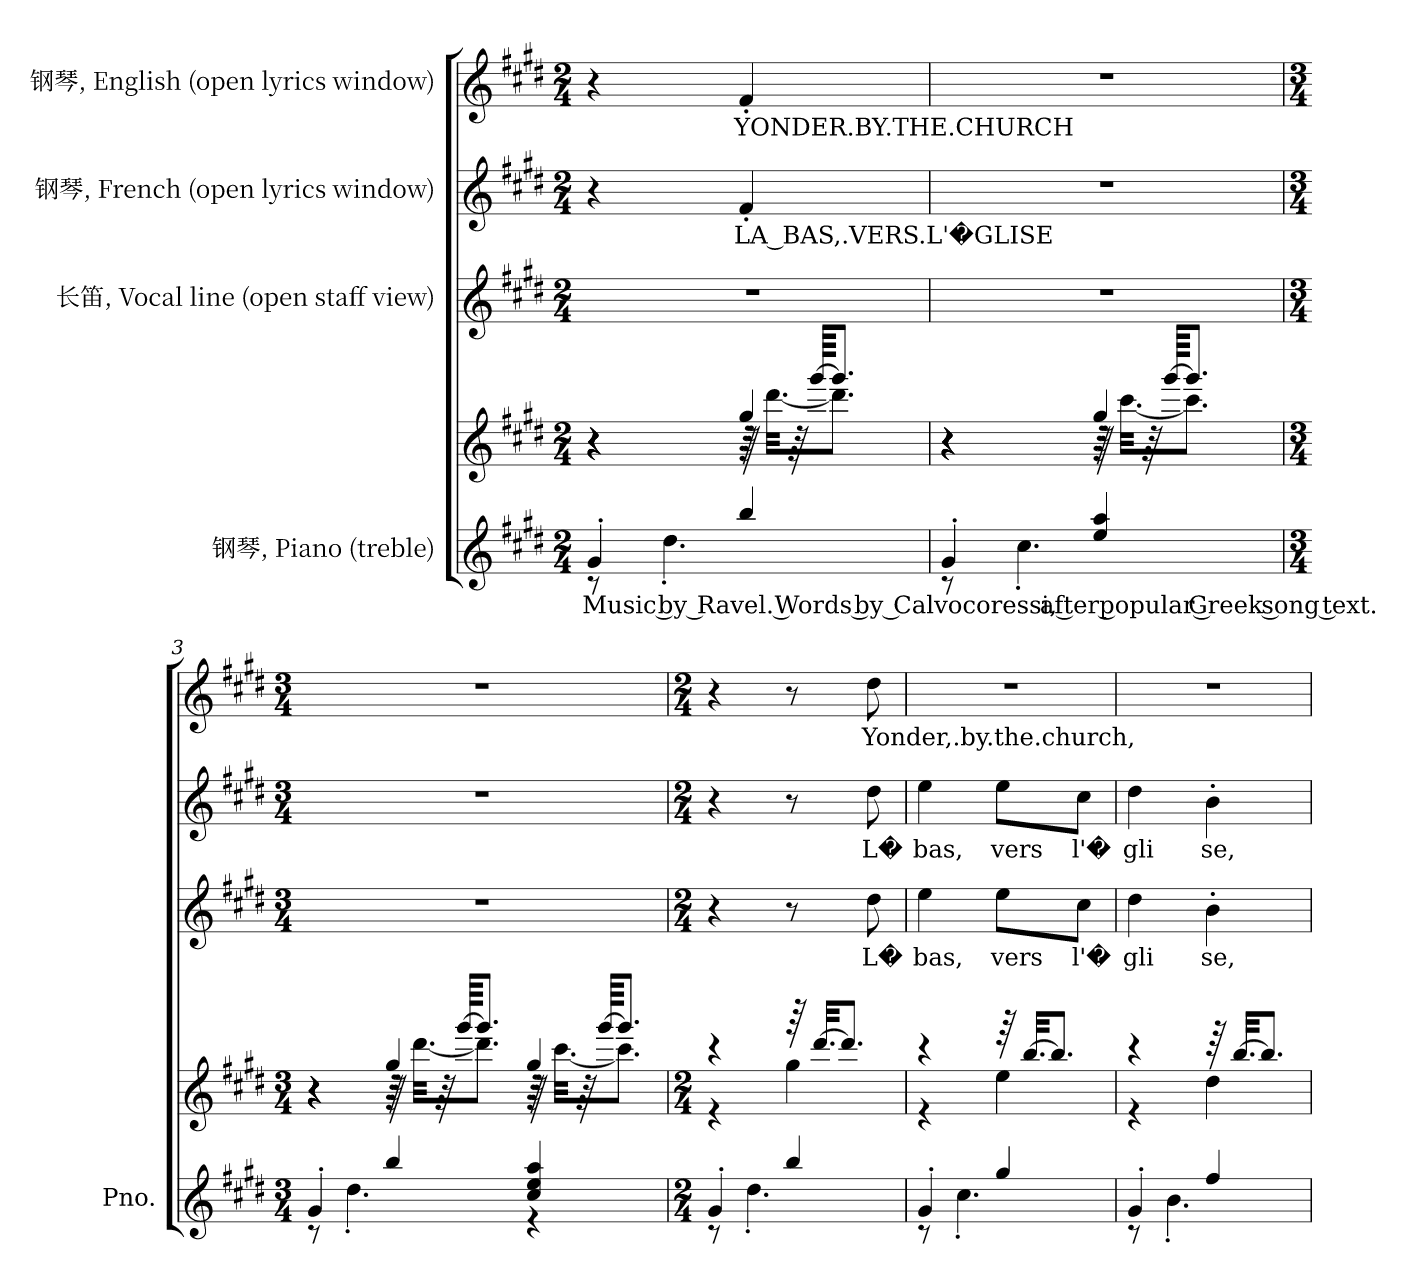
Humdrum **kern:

**kern	**text	**kern	**kern	**text	**kern	**text	**kern	**text
*part4	*part4	*part4	*part3	*part3	*part2	*part2	*part1	*part1
*staff5	*staff5	*staff4	*staff3	*staff3	*staff2	*staff2	*staff1	*staff1
*I"钢琴, Piano (treble)	*	*	*I"长笛, Vocal line (open staff view)	*	*I"钢琴, French (open lyrics window)	*	*I"钢琴, English (open lyrics window)	*
*I'Pno.	*	*	*	*	*	*	*	*
*clefG2	*	*clefG2	*clefG2	*	*clefG2	*	*clefG2	*
*k[f#c#g#d#]	*	*k[f#c#g#d#]	*k[f#c#g#d#]	*	*k[f#c#g#d#]	*	*k[f#c#g#d#]	*
*M2/4	*	*M2/4	*M2/4	*	*M2/4	*	*M2/4	*
*MM78	*	*MM78	*MM78	*	*MM78	*	*MM78	*
=1	=1	=1	=1	=1	=1	=1	=1	=1
*^	*	*^	*	*	*	*	*	*
*	*	*	*	*^	*	*	*	*	*	*
4g#'/	8r	Music by Ravel. Words by Calvocoressi, after popular Greek song text.	4r	4r	4r	2r	.	4r	.	4r	.
.	4.dd#'\	.	.	.	.	.	.	.	.	.	.
4bb/	.	.	32r	64r	4gg#/	.	.	4f#'/	LA_BAS,.VERS.L'�GLISE	4f#'/	YONDER.BY.THE.CHURCH
.	.	.	.	[32.ddd#\KKL	.	.	.	.	.	.	.
.	.	.	64r	.	.	.	.	.	.	.	.
.	.	.	[64ggg#/KKKL	.	.	.	.	.	.	.	.
.	.	.	8.ggg#/J]	8.ddd#\J]	.	.	.	.	.	.	.
!!LO:LB:g=z
=2	=2	=2	=2	=2	=2	=2	=2	=2	=2	=2	=2
4g#'/	8r	.	4r	4r	4r	2r	.	2r	.	2r	.
.	4.cc#'\	.	.	.	.	.	.	.	.	.	.
4ee/ 4aa/	.	.	32r	64r	4gg#/	.	.	.	.	.	.
.	.	.	.	[32.ccc#\KKL	.	.	.	.	.	.	.
.	.	.	64r	.	.	.	.	.	.	.	.
.	.	.	[64ggg#/KKKL	.	.	.	.	.	.	.	.
.	.	.	8.ggg#/J]	8.ccc#\J]	.	.	.	.	.	.	.
=3	=3	=3	=3	=3	=3	=3	=3	=3	=3	=3	=3
*M3/4	*	*	*M3/4	*	*	*M3/4	*	*M3/4	*	*M3/4	*
*	*	*	*	*	*	*	*	*	*	*MM50	*
4g#'/	8r	.	4r	4r	4r	2.r	.	2.r	.	2.r	.
.	4.dd#'\	.	.	.	.	.	.	.	.	.	.
4bb/	.	.	32r	64r	4gg#/	.	.	.	.	.	.
.	.	.	.	[32.ddd#\KKL	.	.	.	.	.	.	.
.	.	.	64r	.	.	.	.	.	.	.	.
.	.	.	[64ggg#/KKKL	.	.	.	.	.	.	.	.
.	.	.	8.ggg#/J]	8.ddd#\J]	.	.	.	.	.	.	.
4cc#/ 4ee/ 4aa/	4r	.	32r	64r	4gg#/	.	.	.	.	.	.
.	.	.	.	[32.ccc#\KKL	.	.	.	.	.	.	.
.	.	.	64r	.	.	.	.	.	.	.	.
.	.	.	[64ggg#/KKKL	.	.	.	.	.	.	.	.
.	.	.	8.ggg#/J]	8.ccc#\J]	.	.	.	.	.	.	.
*	*	*	*v	*v	*v	*	*	*	*	*	*
!!LO:PB:g=z
=4	=4	=4	=4	=4	=4	=4	=4	=4	=4
*M2/4	*	*	*M2/4	*M2/4	*	*M2/4	*	*M2/4	*
*	*	*	*^	*	*	*	*	*	*
4g#'/	8r	.	4r	4r	4r	.	4r	.	4r	.
.	4.dd#'\	.	.	.	.	.	.	.	.	.
4bb/	.	.	64r	4gg#\	8r	.	8r	.	8r	.
.	.	.	[32.ddd#/KKL	.	.	.	.	.	.	.
.	.	.	8.ddd#/J]	.	.	.	.	.	.	.
.	.	.	.	.	8dd#\	L�	8dd#\	L�	8dd#\	Yonder,.by.the.church,
=5	=5	=5	=5	=5	=5	=5	=5	=5	=5	=5
4g#'/	8r	.	4r	4r	4ee\	bas,	4ee\	bas,	2r	.
.	4.cc#'\	.	.	.	.	.	.	.	.	.
4gg#/	.	.	64r	4ee\	8ee\L	vers	8ee\L	vers	.	.
.	.	.	[32.bb/KKL	.	.	.	.	.	.	.
.	.	.	8.bb/J]	.	.	.	.	.	.	.
.	.	.	.	.	8cc#\J	l'�	8cc#\J	l'�	.	.
=6	=6	=6	=6	=6	=6	=6	=6	=6	=6	=6
4g#'/	8r	.	4r	4r	4dd#\	gli	4dd#\	gli	2r	.
.	4.b'\	.	.	.	.	.	.	.	.	.
4ff#/	.	.	64r	4dd#\	4b'\	se,	4b'\	se,	.	.
.	.	.	[32.bb/KKL	.	.	.	.	.	.	.
.	.	.	8.bb/J]	.	.	.	.	.	.	.
*v	*v	*	*	*	*	*	*	*	*	*
*	*	*v	*v	*	*	*	*	*	*
=	=	=	=	=	=	=	=	=
*-	*-	*-	*-	*-	*-	*-	*-	*-
